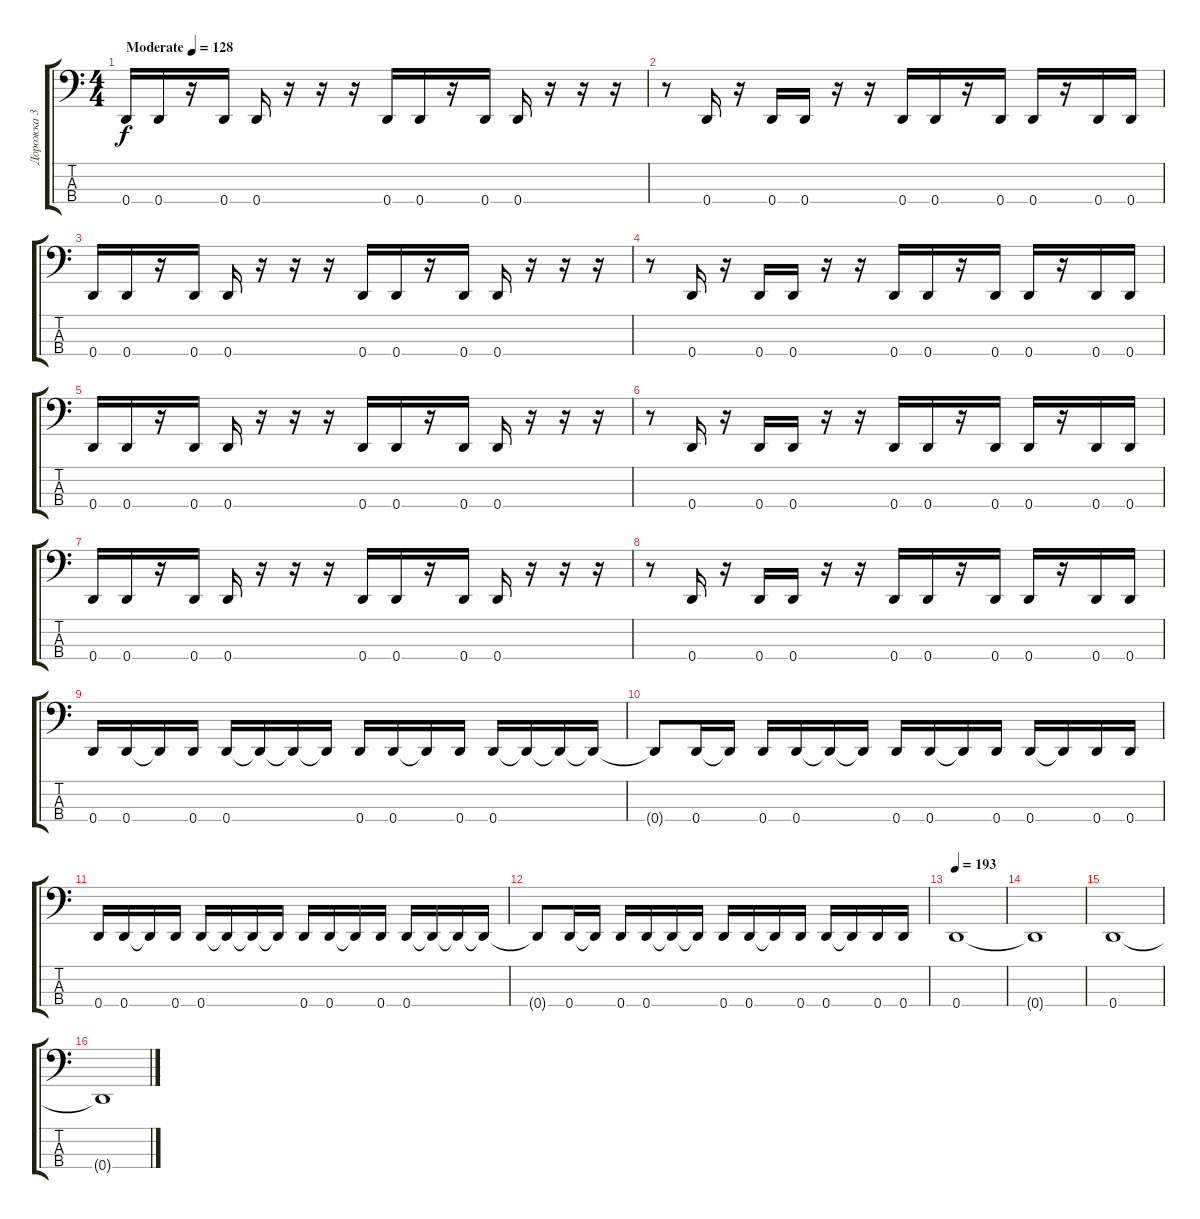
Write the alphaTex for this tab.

\track ("Дорожка 3" "Дорожка 3") {instrument electricbasspick}
\staff {score tabs}
\tuning (G2 D2 A1 D1) {hide}
\ts (4 4)
\tempo (128 "Moderate")
\clef f4
\ks c
0.4.16{dy f instrument electricbasspick} 0.4.16 r.16 0.4.16 0.4.16 r.16 r.16 r.16 0.4.16 0.4.16 r.16 0.4.16 0.4.16 r.16 r.16 r.16 |
r.8 0.4.16 r.16 0.4.16 0.4.16 r.16 r.16 0.4.16 0.4.16 r.16 0.4.16 0.4.16 r.16 0.4.16 0.4.16 |
0.4.16 0.4.16 r.16 0.4.16 0.4.16 r.16 r.16 r.16 0.4.16 0.4.16 r.16 0.4.16 0.4.16 r.16 r.16 r.16 |
r.8 0.4.16 r.16 0.4.16 0.4.16 r.16 r.16 0.4.16 0.4.16 r.16 0.4.16 0.4.16 r.16 0.4.16 0.4.16 |
0.4.16 0.4.16 r.16 0.4.16 0.4.16 r.16 r.16 r.16 0.4.16 0.4.16 r.16 0.4.16 0.4.16 r.16 r.16 r.16 |
r.8 0.4.16 r.16 0.4.16 0.4.16 r.16 r.16 0.4.16 0.4.16 r.16 0.4.16 0.4.16 r.16 0.4.16 0.4.16 |
0.4.16 0.4.16 r.16 0.4.16 0.4.16 r.16 r.16 r.16 0.4.16 0.4.16 r.16 0.4.16 0.4.16 r.16 r.16 r.16 |
r.8 0.4.16 r.16 0.4.16 0.4.16 r.16 r.16 0.4.16 0.4.16 r.16 0.4.16 0.4.16 r.16 0.4.16 0.4.16 |
0.4.16 0.4.16 0.4{t}.16 0.4.16 0.4.16 0.4{t}.16 0.4{t}.16 0.4{t}.16 0.4.16 0.4.16 0.4{t}.16 0.4.16 0.4.16 0.4{t}.16 0.4{t}.16 0.4{t}.16 |
0.4{t}.8 0.4.16 0.4{t}.16 0.4.16 0.4.16 0.4{t}.16 0.4{t}.16 0.4.16 0.4.16 0.4{t}.16 0.4.16 0.4.16 0.4{t}.16 0.4.16 0.4.16 |
0.4.16 0.4.16 0.4{t}.16 0.4.16 0.4.16 0.4{t}.16 0.4{t}.16 0.4{t}.16 0.4.16 0.4.16 0.4{t}.16 0.4.16 0.4.16 0.4{t}.16 0.4{t}.16 0.4{t}.16 |
0.4{t}.8 0.4.16 0.4{t}.16 0.4.16 0.4.16 0.4{t}.16 0.4{t}.16 0.4.16 0.4.16 0.4{t}.16 0.4.16 0.4.16 0.4{t}.16 0.4.16 0.4.16 |
\tempo 193
0.4.1 |
0.4{t}.1 |
0.4.1 |
0.4{t}.1
